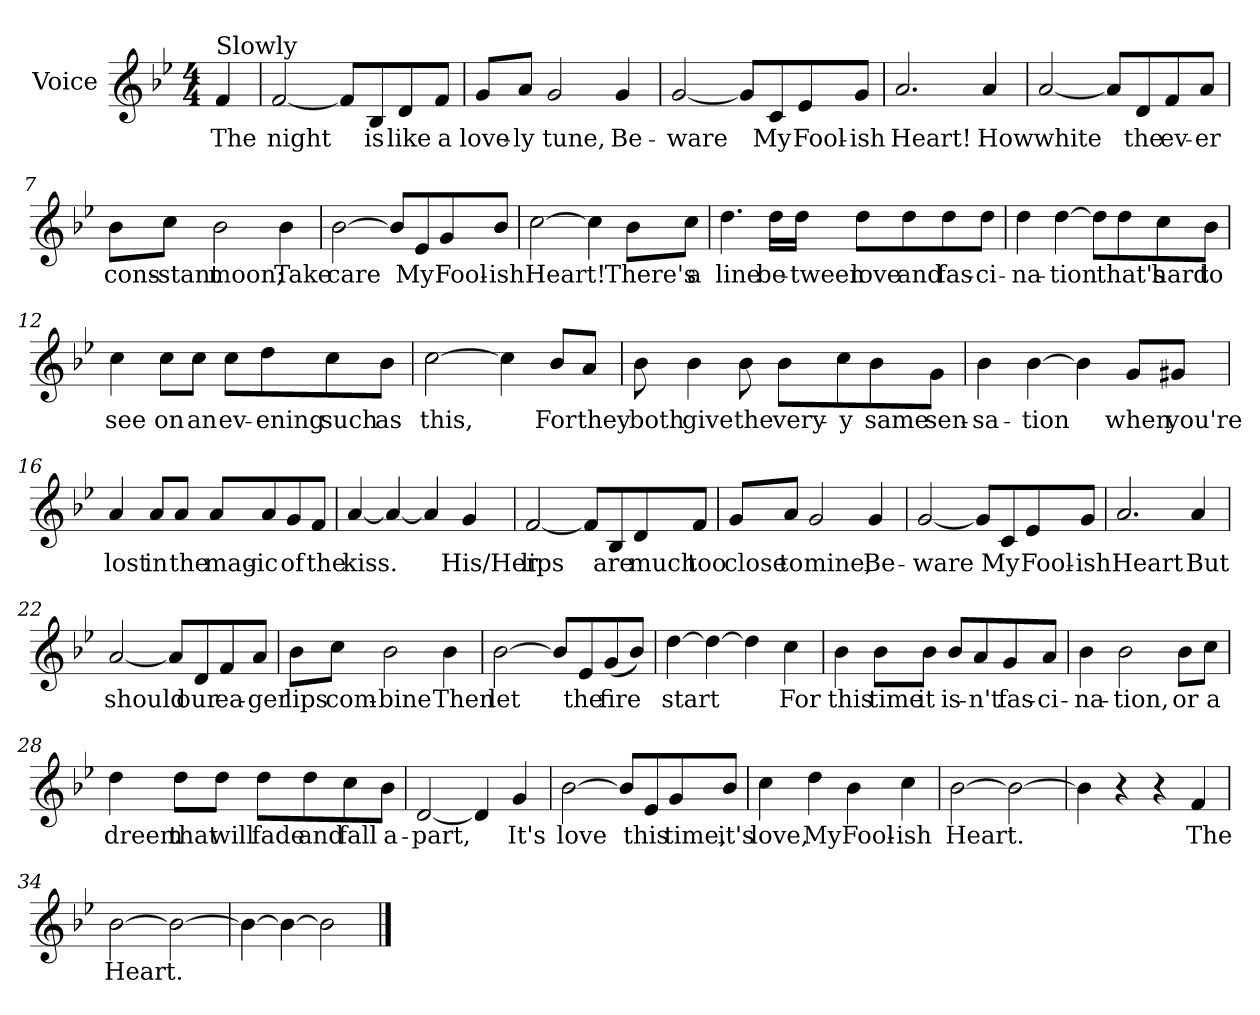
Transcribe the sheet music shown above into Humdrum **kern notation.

**kern	**text
*part1	*part1
*staff1	*staff1
*I"Voice	*
*clefG2	*
*k[b-e-]	*
*B-:	*
*M4/4	*
=1	=1
!LO:TX:a:t=Slowly	!
4f/	The
=2	=2
[2f/	night
8f/L]	.
8B-/	is
8d/	like
8f/J	a
=3	=3
8g/L	love-
8a/J	-ly
2g/	tune,
4g/	Be-
=4	=4
[2g/	-ware
8g/L]	.
8c/	My
8e-/	Fool-
8g/J	-ish
=5	=5
2.a/	Heart!
4a/	How
=6	=6
[2a/	white
8a/L]	.
8d/	the
8f/	ev-
8a/J	-er
=7	=7
8b-\L	cons-
8cc\J	-stant
2b-\	moon;
4b-\	Take
=8	=8
[2b-\	care
8b-\L]	.
8e-/	My
8g/	Fool-
8b-\J	-ish
=9	=9
[2cc\	Heart!
4cc\]	.
8b-\L	There's
8cc\J	a
=10	=10
4.dd\	line
16dd\L	be-
16dd\J	-tween
8dd\L	love
8dd\	and
8dd\	fas-
8dd\J	-ci-
=11	=11
4dd\	-na-
[4dd\	-tion
8dd\L]	.
8dd\	that's
8cc\	hard
8b-\J	to
=12	=12
4cc\	see
8cc\L	on
8cc\J	an
8cc\L	ev-
8dd\	-ening
8cc\	such
8b-\J	as
=13	=13
[2cc\	this,
4cc\]	.
8b-\L	For
8a/J	they
=14	=14
8b-\	both
4b-\	give
8b-\	the
8b-\L	very-
8cc\	-y
8b-\	same
8g/J	sen-
=15	=15
4b-\	-sa-
[4b-\	-tion
4b-\]	.
8g/L	when
8g#X/J	you're
=16	=16
4a/	lost
8a/L	in
8a/J	the
8a/L	mag-
8a/	-ic
8g/	of
8f/J	the
=17	=17
[4a/	kiss.
4a/_	.
4a/]	.
4g/	His/Her
=18	=18
[2f/	lips
8f/L]	.
8B-/	are
8d/	much
8f/J	too
=19	=19
8g/L	close
8a/J	to
2g/	mine,
4g/	Be-
=20	=20
[2g/	-ware
8g/L]	.
8c/	My
8e-/	Fool-
8g/J	-ish
=21	=21
2.a/	Heart
4a/	But
=22	=22
[2a/	should
8a/L]	.
8d/	our
8f/	ea-
8a/J	-ger
=23	=23
8b-\L	lips
8cc\J	com-
2b-\	-bine
4b-\	Then
=24	=24
[2b-\	let
8b-\L]	.
8e-/	the
(8g/	fire
8b-\J)	.
=25	=25
[4dd\	start
4dd\_	.
4dd\]	.
4cc\	For
=26	=26
4b-\	this
8b-\L	time
8b-\J	it
8b-\L	is-
8a/	-n't
8g/	fas-
8a/J	-ci-
=27	=27
4b-\	-na-
2b-\	tion,
8b-\L	or
8cc\J	a
=28	=28
4dd\	dreem
8dd\L	that
8dd\J	will
8dd\L	fade
8dd\	and
8cc\	fall
8b-\J	a-
=29	=29
[2d/	-part,
4d/]	.
4g/	It's
=30	=30
[2b-\	love
8b-\L]	.
8e-/	this
8g/	time,
8b-\J	it's
=31	=31
4cc\	love,
4dd\	My
4b-\	Fool-
4cc\	-ish
=32	=32
[2b-\	Heart.
2b-\_	.
=33	=33
4b-\]	.
4r	.
4r	.
4f/	The
=34	=34
[2b-\	Heart.
2b-\_	.
=35	=35
4b-\_	.
4b-\_	.
2b-\]	.
==	==
*-	*-
